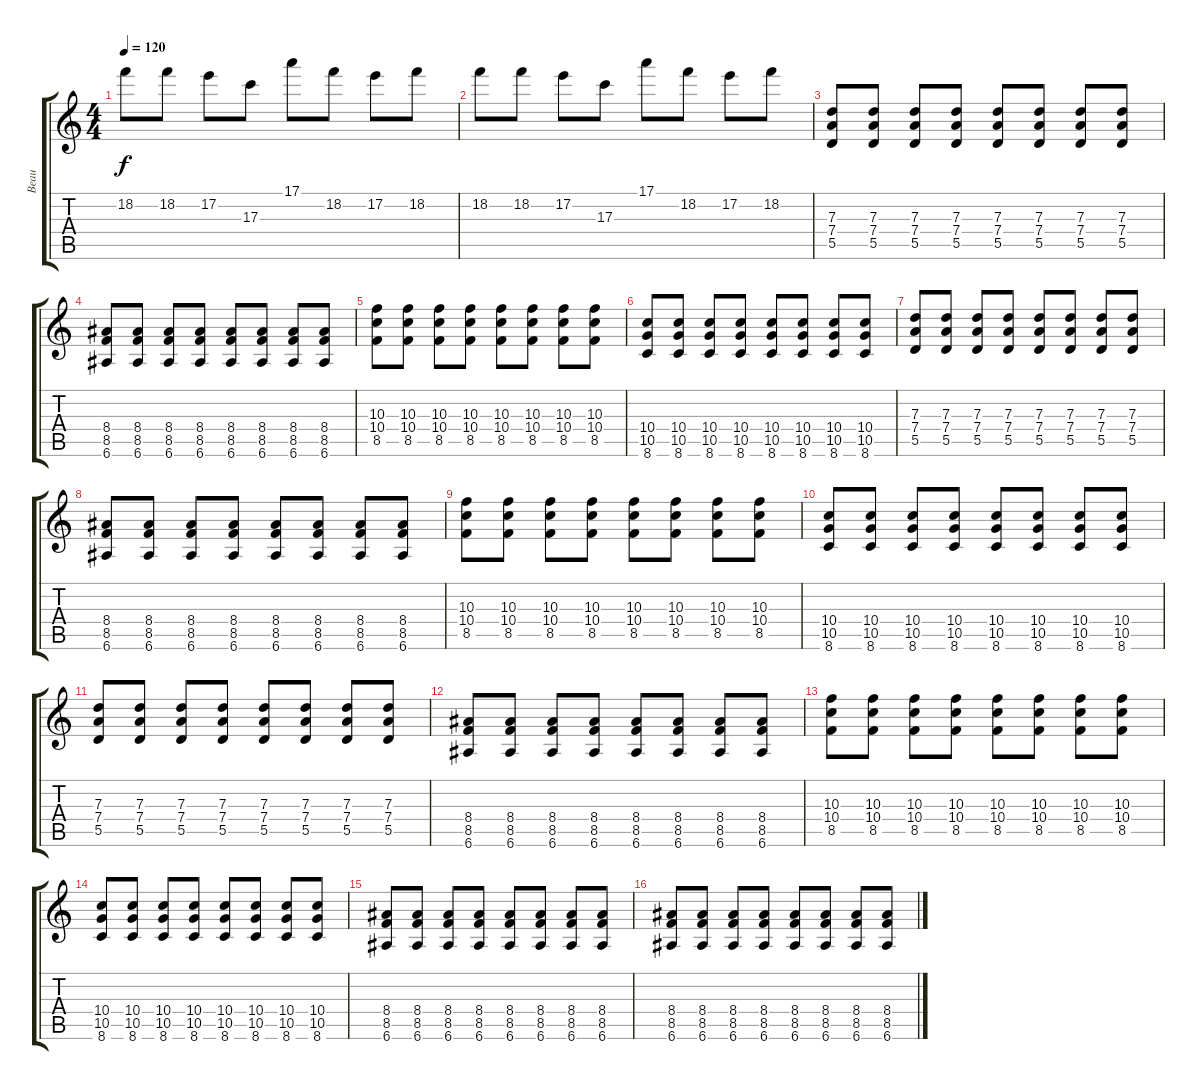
\track ("Beau" "Beau") {instrument distortionguitar}
\staff {score tabs}
\tuning (E4 B3 G3 D3 A2 E2) {hide}
\ts (4 4)
\tempo 120
\clef g2
\ks c
18.2.8{dy f} 18.2.8 17.2.8 17.3.8 17.1.8 18.2.8 17.2.8 18.2.8 |
18.2.8 18.2.8 17.2.8 17.3.8 17.1.8 18.2.8 17.2.8 18.2.8 |
(7.3 7.4 5.5).8 (7.3 7.4 5.5).8 (7.3 7.4 5.5).8 (7.3 7.4 5.5).8 (7.3 7.4 5.5).8 (7.3 7.4 5.5).8 (7.3 7.4 5.5).8 (7.3 7.4 5.5).8 |
(8.4 8.5 6.6).8 (8.4 8.5 6.6).8 (8.4 8.5 6.6).8 (8.4 8.5 6.6).8 (8.4 8.5 6.6).8 (8.4 8.5 6.6).8 (8.4 8.5 6.6).8 (8.4 8.5 6.6).8 |
(10.3 10.4 8.5).8 (10.3 10.4 8.5).8 (10.3 10.4 8.5).8 (10.3 10.4 8.5).8 (10.3 10.4 8.5).8 (10.3 10.4 8.5).8 (10.3 10.4 8.5).8 (10.3 10.4 8.5).8 |
(10.4 10.5 8.6).8 (10.4 10.5 8.6).8 (10.4 10.5 8.6).8 (10.4 10.5 8.6).8 (10.4 10.5 8.6).8 (10.4 10.5 8.6).8 (10.4 10.5 8.6).8 (10.4 10.5 8.6).8 |
(7.3 7.4 5.5).8 (7.3 7.4 5.5).8 (7.3 7.4 5.5).8 (7.3 7.4 5.5).8 (7.3 7.4 5.5).8 (7.3 7.4 5.5).8 (7.3 7.4 5.5).8 (7.3 7.4 5.5).8 |
(8.4 8.5 6.6).8 (8.4 8.5 6.6).8 (8.4 8.5 6.6).8 (8.4 8.5 6.6).8 (8.4 8.5 6.6).8 (8.4 8.5 6.6).8 (8.4 8.5 6.6).8 (8.4 8.5 6.6).8 |
(10.3 10.4 8.5).8 (10.3 10.4 8.5).8 (10.3 10.4 8.5).8 (10.3 10.4 8.5).8 (10.3 10.4 8.5).8 (10.3 10.4 8.5).8 (10.3 10.4 8.5).8 (10.3 10.4 8.5).8 |
(10.4 10.5 8.6).8 (10.4 10.5 8.6).8 (10.4 10.5 8.6).8 (10.4 10.5 8.6).8 (10.4 10.5 8.6).8 (10.4 10.5 8.6).8 (10.4 10.5 8.6).8 (10.4 10.5 8.6).8 |
(7.3 7.4 5.5).8 (7.3 7.4 5.5).8 (7.3 7.4 5.5).8 (7.3 7.4 5.5).8 (7.3 7.4 5.5).8 (7.3 7.4 5.5).8 (7.3 7.4 5.5).8 (7.3 7.4 5.5).8 |
(8.4 8.5 6.6).8 (8.4 8.5 6.6).8 (8.4 8.5 6.6).8 (8.4 8.5 6.6).8 (8.4 8.5 6.6).8 (8.4 8.5 6.6).8 (8.4 8.5 6.6).8 (8.4 8.5 6.6).8 |
(10.3 10.4 8.5).8 (10.3 10.4 8.5).8 (10.3 10.4 8.5).8 (10.3 10.4 8.5).8 (10.3 10.4 8.5).8 (10.3 10.4 8.5).8 (10.3 10.4 8.5).8 (10.3 10.4 8.5).8 |
(10.4 10.5 8.6).8 (10.4 10.5 8.6).8 (10.4 10.5 8.6).8 (10.4 10.5 8.6).8 (10.4 10.5 8.6).8 (10.4 10.5 8.6).8 (10.4 10.5 8.6).8 (10.4 10.5 8.6).8 |
(8.4 8.5 6.6).8 (8.4 8.5 6.6).8 (8.4 8.5 6.6).8 (8.4 8.5 6.6).8 (8.4 8.5 6.6).8 (8.4 8.5 6.6).8 (8.4 8.5 6.6).8 (8.4 8.5 6.6).8 |
(8.4 8.5 6.6).8 (8.4 8.5 6.6).8 (8.4 8.5 6.6).8 (8.4 8.5 6.6).8 (8.4 8.5 6.6).8 (8.4 8.5 6.6).8 (8.4 8.5 6.6).8 (8.4 8.5 6.6).8
